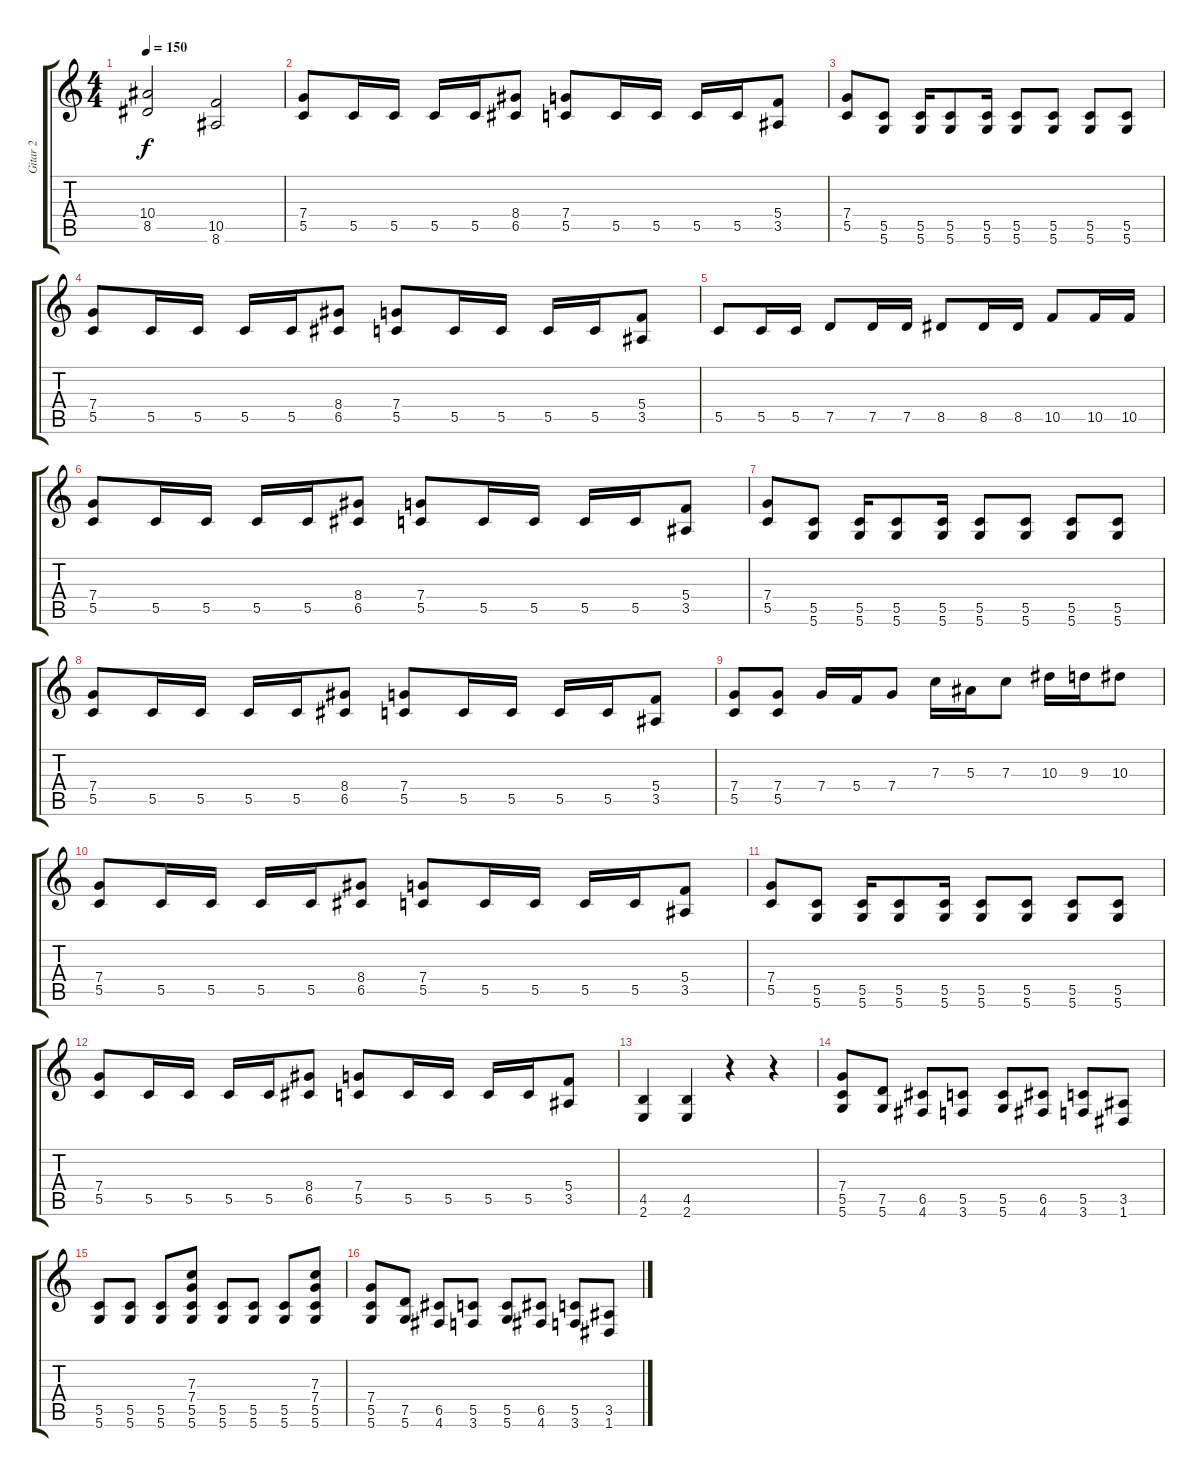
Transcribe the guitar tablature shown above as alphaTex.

\track ("Gitar 2" "Gitar 2") {instrument distortionguitar}
\staff {score tabs}
\tuning (D4 A3 F3 C3 G2 D2) {hide}
\ts (4 4)
\tempo 150
\clef g2
\ks c
(10.4 8.5).2{dy f} (10.5 8.6).2 |
(7.4 5.5).8 5.5.16 5.5.16 5.5.16 5.5.16 (8.4 6.5).8 (7.4 5.5).8 5.5.16 5.5.16 5.5.16 5.5.16 (5.4 3.5).8 |
(7.4 5.5).8 (5.5 5.6).8 (5.5 5.6).16 (5.5 5.6).8 (5.5 5.6).16 (5.5 5.6).8 (5.5 5.6).8 (5.5 5.6).8 (5.5 5.6).8 |
(7.4 5.5).8 5.5.16 5.5.16 5.5.16 5.5.16 (8.4 6.5).8 (7.4 5.5).8 5.5.16 5.5.16 5.5.16 5.5.16 (5.4 3.5).8 |
5.5.8 5.5.16 5.5.16 7.5.8 7.5.16 7.5.16 8.5.8 8.5.16 8.5.16 10.5.8 10.5.16 10.5.16 |
(7.4 5.5).8 5.5.16 5.5.16 5.5.16 5.5.16 (8.4 6.5).8 (7.4 5.5).8 5.5.16 5.5.16 5.5.16 5.5.16 (5.4 3.5).8 |
(7.4 5.5).8 (5.5 5.6).8 (5.5 5.6).16 (5.5 5.6).8 (5.5 5.6).16 (5.5 5.6).8 (5.5 5.6).8 (5.5 5.6).8 (5.5 5.6).8 |
(7.4 5.5).8 5.5.16 5.5.16 5.5.16 5.5.16 (8.4 6.5).8 (7.4 5.5).8 5.5.16 5.5.16 5.5.16 5.5.16 (5.4 3.5).8 |
(7.4 5.5).8 (7.4 5.5).8 7.4.16 5.4.16 7.4.8 7.3.16 5.3.16 7.3.8 10.3.16 9.3.16 10.3.8 |
(7.4 5.5).8 5.5.16 5.5.16 5.5.16 5.5.16 (8.4 6.5).8 (7.4 5.5).8 5.5.16 5.5.16 5.5.16 5.5.16 (5.4 3.5).8 |
(7.4 5.5).8 (5.5 5.6).8 (5.5 5.6).16 (5.5 5.6).8 (5.5 5.6).16 (5.5 5.6).8 (5.5 5.6).8 (5.5 5.6).8 (5.5 5.6).8 |
(7.4 5.5).8 5.5.16 5.5.16 5.5.16 5.5.16 (8.4 6.5).8 (7.4 5.5).8 5.5.16 5.5.16 5.5.16 5.5.16 (5.4 3.5).8 |
(4.5 2.6).4 (4.5 2.6).4 r.4 r.4 |
(7.4 5.5 5.6).8 (7.5 5.6).8 (6.5 4.6).8 (5.5 3.6).8 (5.5 5.6).8 (6.5 4.6).8 (5.5 3.6).8 (3.5 1.6).8 |
(5.5 5.6).8 (5.5 5.6).8 (5.5 5.6).8 (7.3 7.4 5.5 5.6).8 (5.5 5.6).8 (5.5 5.6).8 (5.5 5.6).8 (7.3 7.4 5.5 5.6).8 |
(7.4 5.5 5.6).8 (7.5 5.6).8 (6.5 4.6).8 (5.5 3.6).8 (5.5 5.6).8 (6.5 4.6).8 (5.5 3.6).8 (3.5 1.6).8
